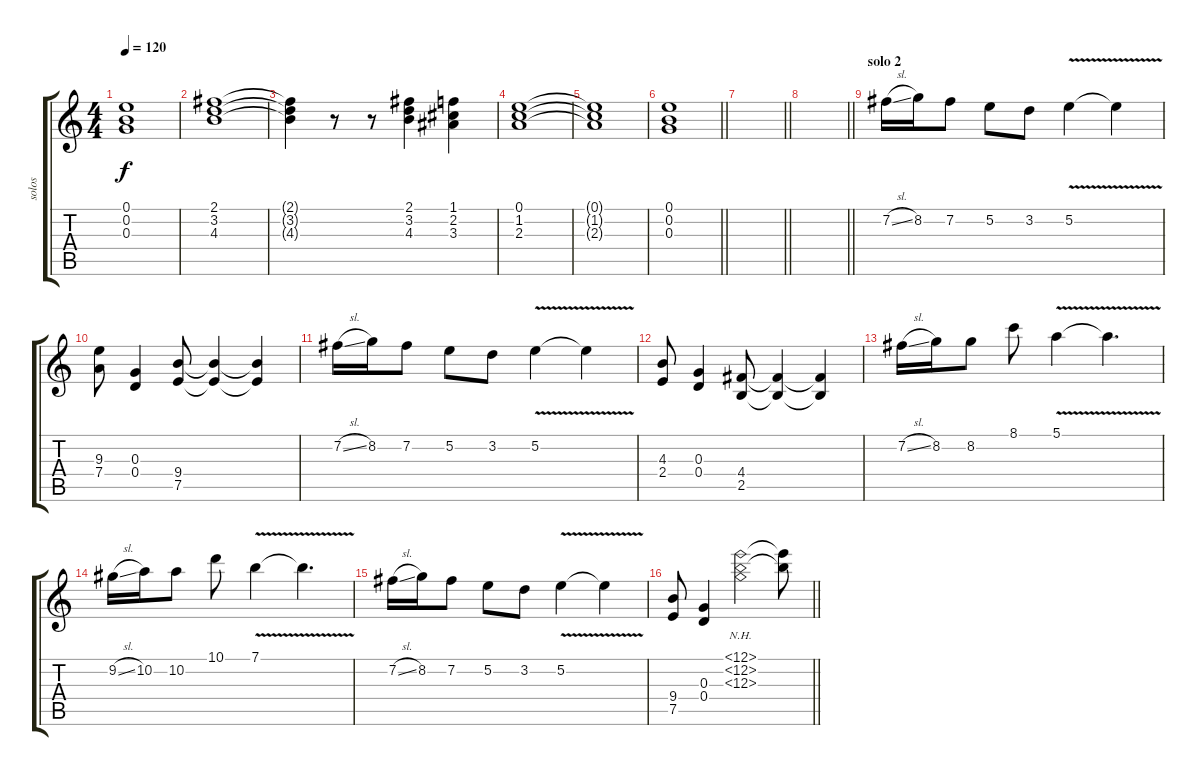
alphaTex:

\track ("solos" "solos") {instrument overdrivenguitar}
\staff {score tabs}
\tuning (E4 B3 G3 D3 A2 D2) {hide}
\ts (4 4)
\tempo 120
\clef g2
\ks c
(0.1{t} 0.2{t} 0.3{t}).1{dy f} |
(2.1 3.2 4.3).1 |
(2.1{t} 3.2{t} 4.3{t}).4 r.8 r.8 (2.1 3.2 4.3).4 (1.1 2.2 3.3).4 |
(0.1 1.2 2.3).1 |
(0.1{t} 1.2{t} 2.3{t}).1 |
\barLineRight lightlight
(0.1 0.2 0.3).1 |
\barLineRight lightlight
|
\barLineRight lightlight
|
\section ("" "solo 2")
7.2{sl}.16{instrument overdrivenguitar} 8.2.16 7.2.8 5.2.8 3.2.8 5.2{v}.4 5.2{t}.4 |
(9.3 7.4).8 (0.3 0.4).4 (9.4 7.5).8 (9.4{t} 7.5{t}).4 (9.4{t} 7.5{t}).4 |
7.2{sl}.16{instrument distortionguitar} 8.2.16 7.2.8 5.2.8 3.2.8 5.2{v}.4 5.2{t}.4 |
(4.3 2.4).8 (0.3 0.4).4 (4.4 2.5).8 (4.4{t} 2.5{t}).4 (4.4{t} 2.5{t}).4 |
7.2{sl}.16 8.2.16 8.2.8 8.1.8 5.1{v}.4 5.1{t}.4{d} |
9.2{sl}.16 10.2.16 10.2.8 10.1.8 7.1{v}.4 7.1{t}.4{d} |
7.2{sl}.16 8.2.16 7.2.8 5.2.8 3.2.8 5.2{v}.4 5.2{t}.4 |
\barLineRight lightlight
(9.4 7.5).8 (0.3 0.4).4 (12.1{nh} 12.2{nh} 12.3{nh}).2 (12.1{t} 12.2{t}).8
